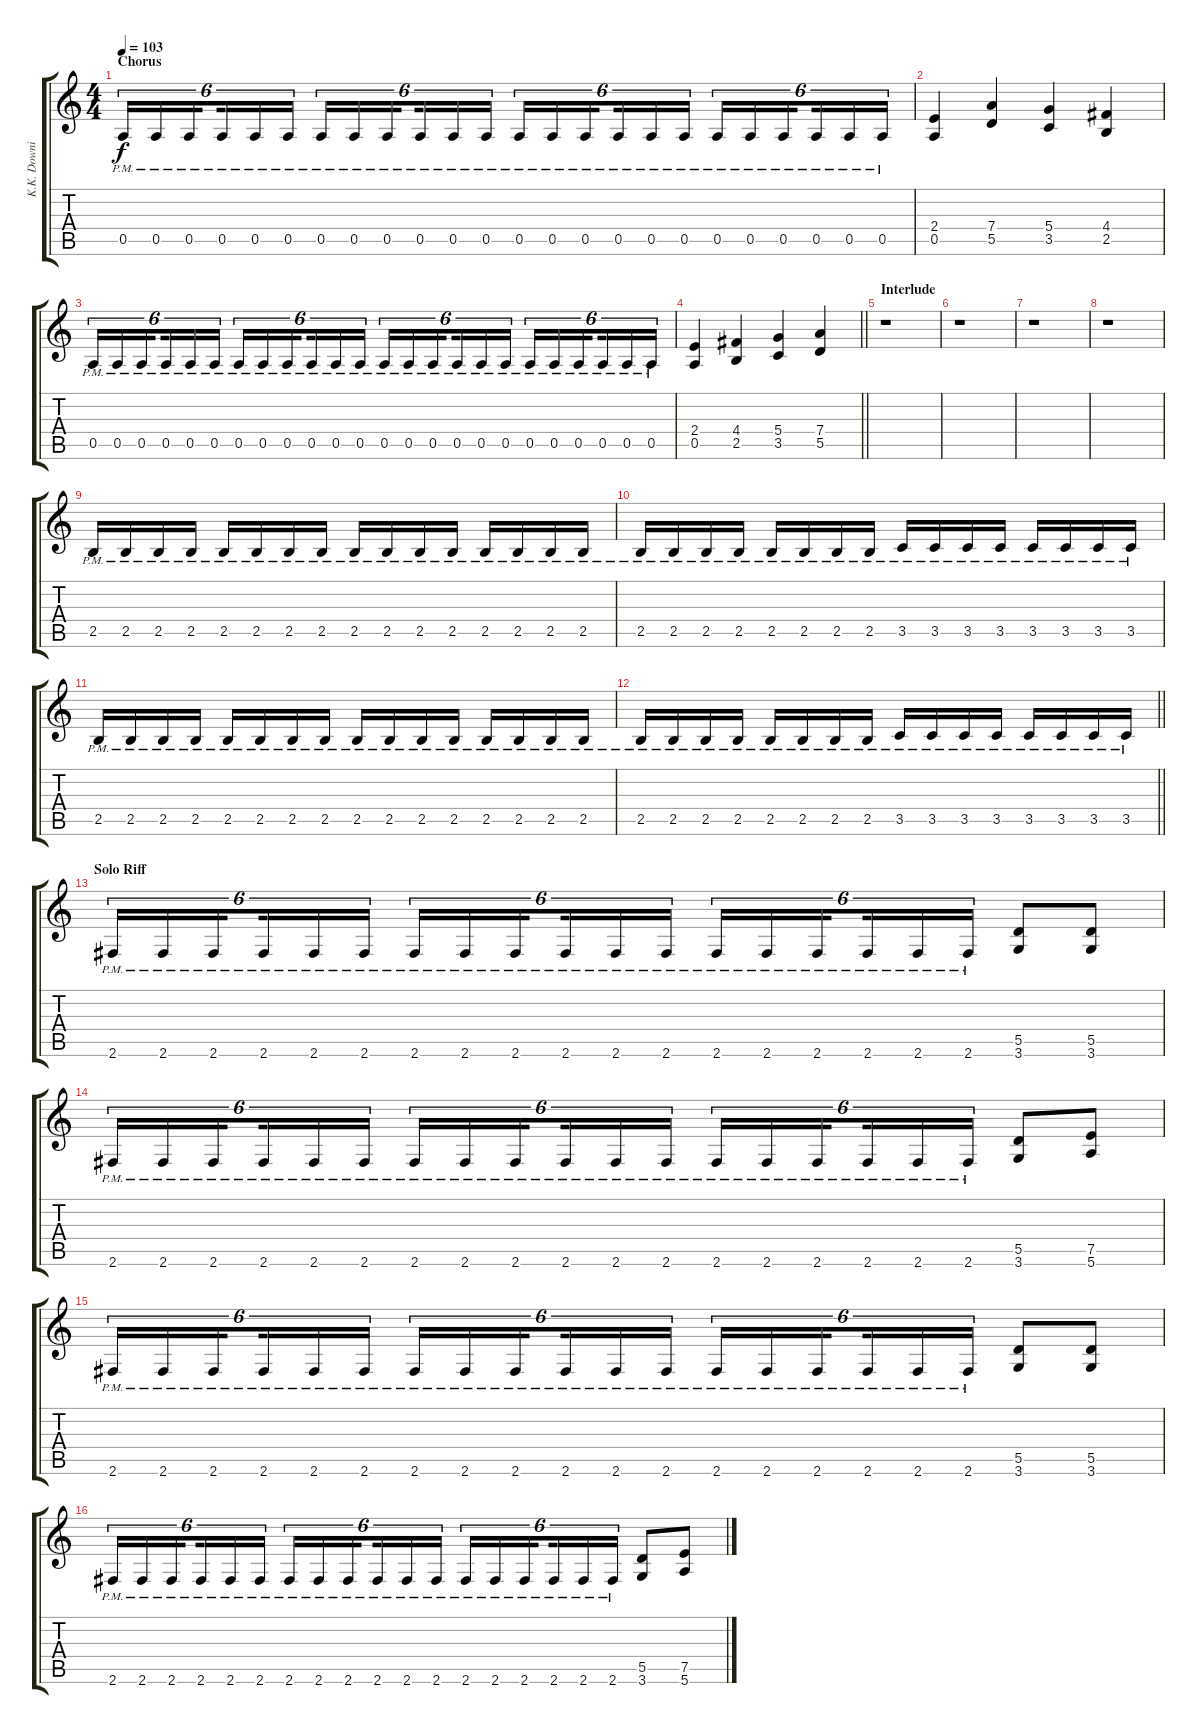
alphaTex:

\track ("K.K. Downing" "K.K. Downi") {instrument distortionguitar}
\staff {score tabs}
\tuning (E4 B3 G3 D3 A2 E2) {hide}
\ts (4 4)
\section ("" "Chorus")
\tempo 103
\clef g2
\ks c
0.5{pm}.16{tu (6 4) dy f} 0.5{pm}.16{tu (6 4)} 0.5{pm}.16{tu (6 4) beam splitsecondary} 0.5{pm}.16{tu (6 4)} 0.5{pm}.16{tu (6 4)} 0.5{pm}.16{tu (6 4)} 0.5{pm}.16{tu (6 4)} 0.5{pm}.16{tu (6 4)} 0.5{pm}.16{tu (6 4) beam splitsecondary} 0.5{pm}.16{tu (6 4)} 0.5{pm}.16{tu (6 4)} 0.5{pm}.16{tu (6 4)} 0.5{pm}.16{tu (6 4)} 0.5{pm}.16{tu (6 4)} 0.5{pm}.16{tu (6 4) beam splitsecondary} 0.5{pm}.16{tu (6 4)} 0.5{pm}.16{tu (6 4)} 0.5{pm}.16{tu (6 4)} 0.5{pm}.16{tu (6 4)} 0.5{pm}.16{tu (6 4)} 0.5{pm}.16{tu (6 4) beam splitsecondary} 0.5{pm}.16{tu (6 4)} 0.5{pm}.16{tu (6 4)} 0.5{pm}.16{tu (6 4)} |
(2.4 0.5).4 (7.4 5.5).4 (5.4 3.5).4 (4.4 2.5).4 |
0.5{pm}.16{tu (6 4)} 0.5{pm}.16{tu (6 4)} 0.5{pm}.16{tu (6 4) beam splitsecondary} 0.5{pm}.16{tu (6 4)} 0.5{pm}.16{tu (6 4)} 0.5{pm}.16{tu (6 4)} 0.5{pm}.16{tu (6 4)} 0.5{pm}.16{tu (6 4)} 0.5{pm}.16{tu (6 4) beam splitsecondary} 0.5{pm}.16{tu (6 4)} 0.5{pm}.16{tu (6 4)} 0.5{pm}.16{tu (6 4)} 0.5{pm}.16{tu (6 4)} 0.5{pm}.16{tu (6 4)} 0.5{pm}.16{tu (6 4) beam splitsecondary} 0.5{pm}.16{tu (6 4)} 0.5{pm}.16{tu (6 4)} 0.5{pm}.16{tu (6 4)} 0.5{pm}.16{tu (6 4)} 0.5{pm}.16{tu (6 4)} 0.5{pm}.16{tu (6 4) beam splitsecondary} 0.5{pm}.16{tu (6 4)} 0.5{pm}.16{tu (6 4)} 0.5{pm}.16{tu (6 4)} |
\barLineRight lightlight
(2.4 0.5).4 (4.4 2.5).4 (5.4 3.5).4 (7.4 5.5).4 |
\section ("" "Interlude")
r.1 |
r.1 |
r.1 |
r.1 |
2.5{pm}.16 2.5{pm}.16 2.5{pm}.16 2.5{pm}.16 2.5{pm}.16 2.5{pm}.16 2.5{pm}.16 2.5{pm}.16 2.5{pm}.16 2.5{pm}.16 2.5{pm}.16 2.5{pm}.16 2.5{pm}.16 2.5{pm}.16 2.5{pm}.16 2.5{pm}.16 |
2.5{pm}.16 2.5{pm}.16 2.5{pm}.16 2.5{pm}.16 2.5{pm}.16 2.5{pm}.16 2.5{pm}.16 2.5{pm}.16 3.5{pm}.16 3.5{pm}.16 3.5{pm}.16 3.5{pm}.16 3.5{pm}.16 3.5{pm}.16 3.5{pm}.16 3.5{pm}.16 |
2.5{pm}.16 2.5{pm}.16 2.5{pm}.16 2.5{pm}.16 2.5{pm}.16 2.5{pm}.16 2.5{pm}.16 2.5{pm}.16 2.5{pm}.16 2.5{pm}.16 2.5{pm}.16 2.5{pm}.16 2.5{pm}.16 2.5{pm}.16 2.5{pm}.16 2.5{pm}.16 |
\barLineRight lightlight
2.5{pm}.16 2.5{pm}.16 2.5{pm}.16 2.5{pm}.16 2.5{pm}.16 2.5{pm}.16 2.5{pm}.16 2.5{pm}.16 3.5{pm}.16 3.5{pm}.16 3.5{pm}.16 3.5{pm}.16 3.5{pm}.16 3.5{pm}.16 3.5{pm}.16 3.5{pm}.16 |
\section ("" "Solo Riff")
2.6{pm}.16{tu (6 4)} 2.6{pm}.16{tu (6 4)} 2.6{pm}.16{tu (6 4) beam splitsecondary} 2.6{pm}.16{tu (6 4)} 2.6{pm}.16{tu (6 4)} 2.6{pm}.16{tu (6 4)} 2.6{pm}.16{tu (6 4)} 2.6{pm}.16{tu (6 4)} 2.6{pm}.16{tu (6 4) beam splitsecondary} 2.6{pm}.16{tu (6 4)} 2.6{pm}.16{tu (6 4)} 2.6{pm}.16{tu (6 4)} 2.6{pm}.16{tu (6 4)} 2.6{pm}.16{tu (6 4)} 2.6{pm}.16{tu (6 4) beam splitsecondary} 2.6{pm}.16{tu (6 4)} 2.6{pm}.16{tu (6 4)} 2.6{pm}.16{tu (6 4)} (5.5 3.6).8 (5.5 3.6).8 |
2.6{pm}.16{tu (6 4)} 2.6{pm}.16{tu (6 4)} 2.6{pm}.16{tu (6 4) beam splitsecondary} 2.6{pm}.16{tu (6 4)} 2.6{pm}.16{tu (6 4)} 2.6{pm}.16{tu (6 4)} 2.6{pm}.16{tu (6 4)} 2.6{pm}.16{tu (6 4)} 2.6{pm}.16{tu (6 4) beam splitsecondary} 2.6{pm}.16{tu (6 4)} 2.6{pm}.16{tu (6 4)} 2.6{pm}.16{tu (6 4)} 2.6{pm}.16{tu (6 4)} 2.6{pm}.16{tu (6 4)} 2.6{pm}.16{tu (6 4) beam splitsecondary} 2.6{pm}.16{tu (6 4)} 2.6{pm}.16{tu (6 4)} 2.6{pm}.16{tu (6 4)} (5.5 3.6).8 (7.5 5.6).8 |
2.6{pm}.16{tu (6 4)} 2.6{pm}.16{tu (6 4)} 2.6{pm}.16{tu (6 4) beam splitsecondary} 2.6{pm}.16{tu (6 4)} 2.6{pm}.16{tu (6 4)} 2.6{pm}.16{tu (6 4)} 2.6{pm}.16{tu (6 4)} 2.6{pm}.16{tu (6 4)} 2.6{pm}.16{tu (6 4) beam splitsecondary} 2.6{pm}.16{tu (6 4)} 2.6{pm}.16{tu (6 4)} 2.6{pm}.16{tu (6 4)} 2.6{pm}.16{tu (6 4)} 2.6{pm}.16{tu (6 4)} 2.6{pm}.16{tu (6 4) beam splitsecondary} 2.6{pm}.16{tu (6 4)} 2.6{pm}.16{tu (6 4)} 2.6{pm}.16{tu (6 4)} (5.5 3.6).8 (5.5 3.6).8 |
2.6{pm}.16{tu (6 4)} 2.6{pm}.16{tu (6 4)} 2.6{pm}.16{tu (6 4) beam splitsecondary} 2.6{pm}.16{tu (6 4)} 2.6{pm}.16{tu (6 4)} 2.6{pm}.16{tu (6 4)} 2.6{pm}.16{tu (6 4)} 2.6{pm}.16{tu (6 4)} 2.6{pm}.16{tu (6 4) beam splitsecondary} 2.6{pm}.16{tu (6 4)} 2.6{pm}.16{tu (6 4)} 2.6{pm}.16{tu (6 4)} 2.6{pm}.16{tu (6 4)} 2.6{pm}.16{tu (6 4)} 2.6{pm}.16{tu (6 4) beam splitsecondary} 2.6{pm}.16{tu (6 4)} 2.6{pm}.16{tu (6 4)} 2.6{pm}.16{tu (6 4)} (5.5 3.6).8 (7.5 5.6).8
